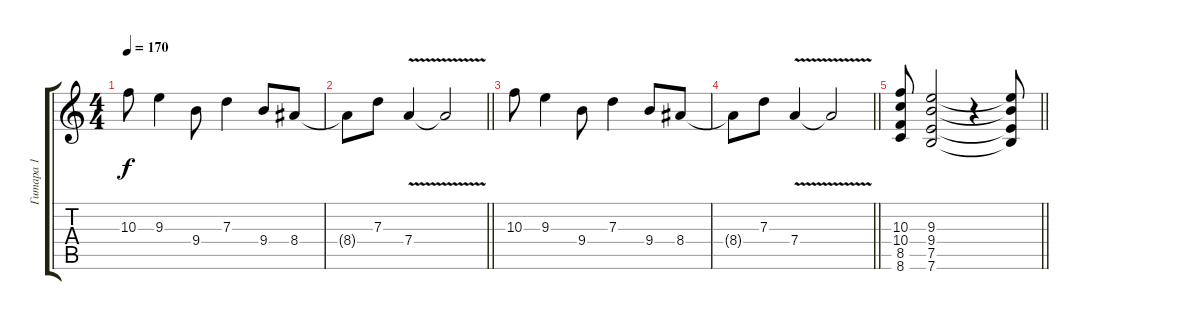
\track ("Гитара 1" "Гитара 1") {instrument distortionguitar}
\staff {score tabs}
\tuning (E4 B3 G3 D3 A2 E2) {hide}
\ts (4 4)
\tempo 170
\clef g2
\ks c
10.3.8{dy f} 9.3.4 9.4.8 7.3.4 9.4.8 8.4.8 |
\barLineRight lightlight
8.4{t}.8 7.3.8 7.4{v}.4 7.4{t}.2 |
10.3.8 9.3.4 9.4.8 7.3.4 9.4.8 8.4.8 |
\barLineRight lightlight
8.4{t}.8 7.3.8 7.4{v}.4 7.4{t}.2 |
\barLineRight lightlight
(10.3 10.4 8.5 8.6).8 (9.3 9.4 7.5 7.6).2 r.4 (9.3{t} 9.4{t} 7.5{t} 7.6{t}).8
